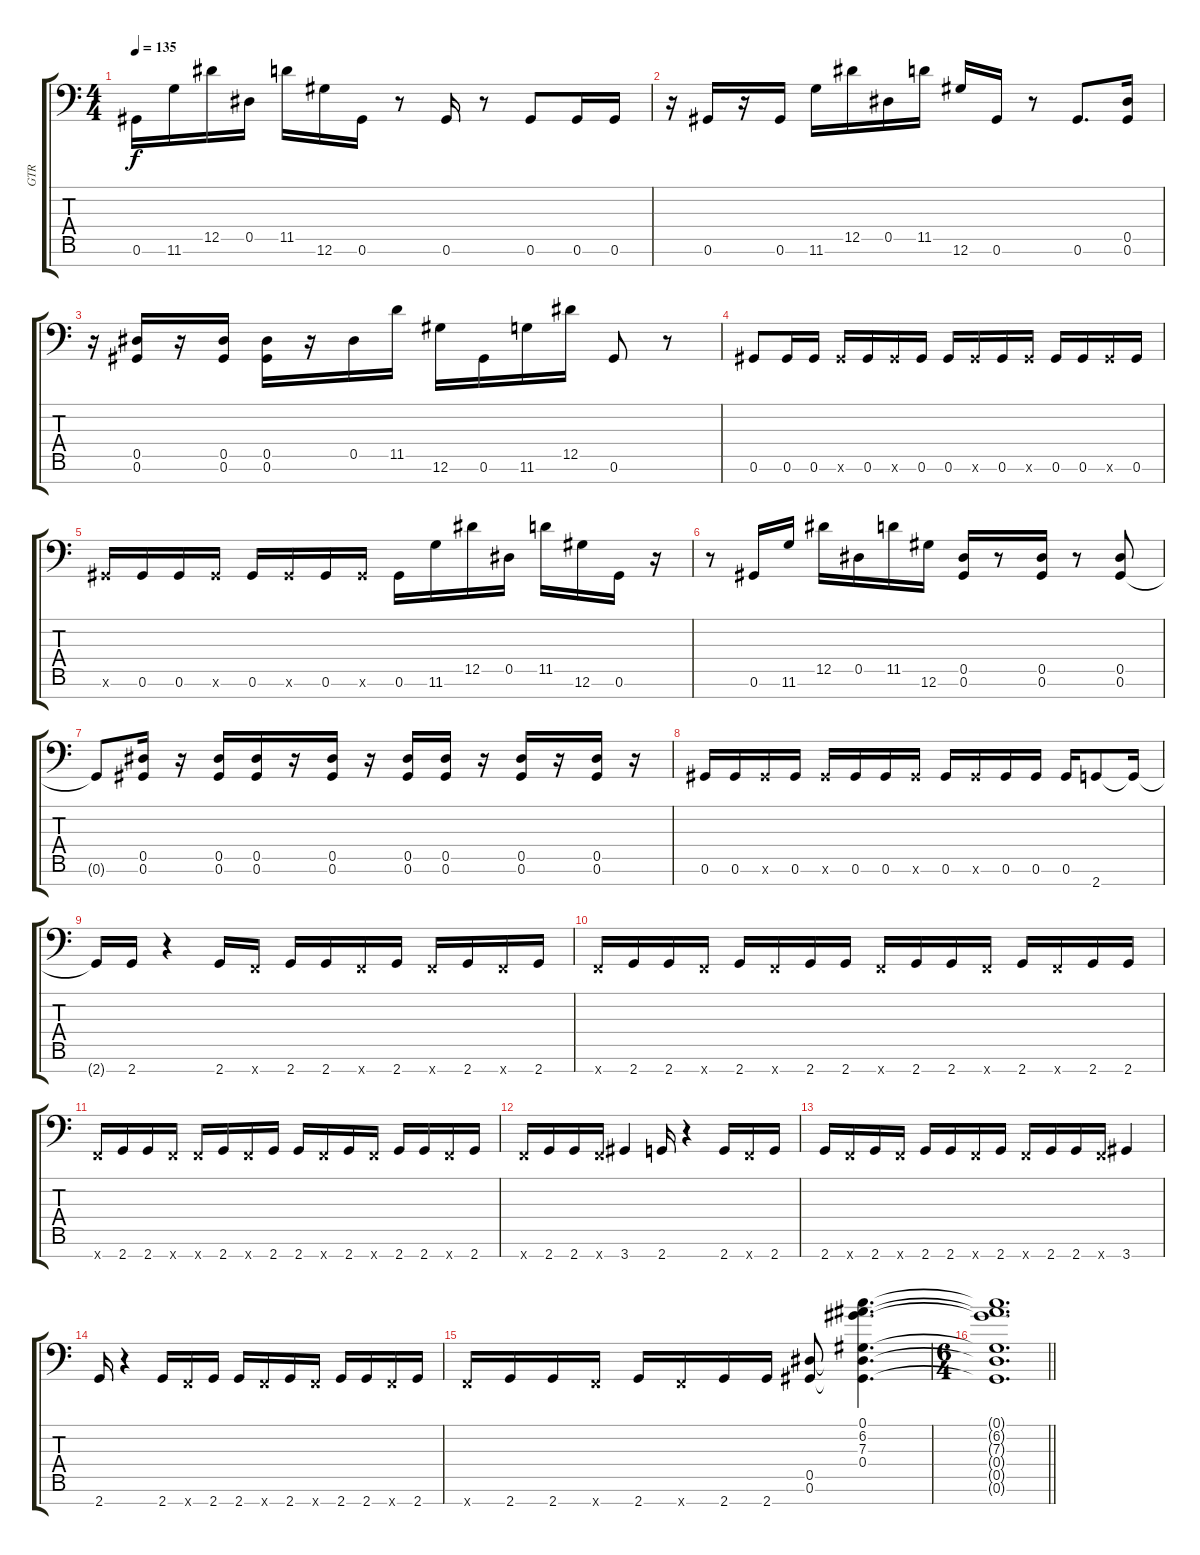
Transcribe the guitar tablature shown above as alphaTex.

\track ("GTR" "GTR") {instrument distortionguitar}
\staff {score tabs}
\tuning (Bb3 Gb3 Db3 Ab2 Eb2 Ab1 F1) {hide}
\ts (4 4)
\tempo 135
\clef f4
\ks c
0.6.16{dy f} 11.6.16 12.5.16 0.5.16 11.5.16 12.6.16 0.6.16 r.8 0.6.16 r.8 0.6.8 0.6.16 0.6.16 |
r.16 0.6.16 r.16 0.6.16 11.6.16 12.5.16 0.5.16 11.5.16 12.6.16 0.6.16 r.8 0.6.8{d} (0.5 0.6).16 |
r.16 (0.5 0.6).16 r.16 (0.5 0.6).16 (0.5 0.6).16 r.16 0.5.16 11.5.16 12.6.16 0.6.16 11.6.16 12.5.16 0.6.8 r.8 |
0.6.8 0.6.16 0.6.16 0.6{x}.16 0.6.16 0.6{x}.16 0.6.16 0.6.16 0.6{x}.16 0.6.16 0.6{x}.16 0.6.16 0.6.16 0.6{x}.16 0.6.16 |
0.6{x}.16 0.6.16 0.6.16 0.6{x}.16 0.6.16 0.6{x}.16 0.6.16 0.6{x}.16 0.6.16 11.6.16 12.5.16 0.5.16 11.5.16 12.6.16 0.6.16 r.16 |
r.8 0.6.16 11.6.16 12.5.16 0.5.16 11.5.16 12.6.16 (0.5 0.6).16 r.8 (0.5 0.6).16 r.8 (0.5 0.6).8 |
0.6{t}.8 (0.5 0.6).16 r.16 (0.5 0.6).16 (0.5 0.6).16 r.16 (0.5 0.6).16 r.16 (0.5 0.6).16 (0.5 0.6).16 r.16 (0.5 0.6).16 r.16 (0.5 0.6).16 r.16 |
0.6.16 0.6.16 0.6{x}.16 0.6.16 0.6{x}.16 0.6.16 0.6.16 0.6{x}.16 0.6.16 0.6{x}.16 0.6.16 0.6.16 0.6.16 2.7.8 2.7{t}.16 |
2.7{t}.16 2.7.16 r.4 2.7.16 0.7{x}.16 2.7.16 2.7.16 0.7{x}.16 2.7.16 0.7{x}.16 2.7.16 0.7{x}.16 2.7.16 |
0.7{x}.16 2.7.16 2.7.16 0.7{x}.16 2.7.16 0.7{x}.16 2.7.16 2.7.16 0.7{x}.16 2.7.16 2.7.16 0.7{x}.16 2.7.16 0.7{x}.16 2.7.16 2.7.16 |
0.7{x}.16 2.7.16 2.7.16 0.7{x}.16 0.7{x}.16 2.7.16 0.7{x}.16 2.7.16 2.7.16 0.7{x}.16 2.7.16 0.7{x}.16 2.7.16 2.7.16 0.7{x}.16 2.7.16 |
0.7{x}.16 2.7.16 2.7.16 0.7{x}.16 3.7.4 2.7.16 r.4 2.7.16 0.7{x}.16 2.7.16 |
2.7.16 0.7{x}.16 2.7.16 0.7{x}.16 2.7.16 2.7.16 0.7{x}.16 2.7.16 0.7{x}.16 2.7.16 2.7.16 0.7{x}.16 3.7.4 |
2.7.16 r.4 2.7.16 0.7{x}.16 2.7.16 2.7.16 0.7{x}.16 2.7.16 0.7{x}.16 2.7.16 2.7.16 0.7{x}.16 2.7.16 |
0.7{x}.16 2.7.16 2.7.16 0.7{x}.16 2.7.16 0.7{x}.16 2.7.16 2.7.16 (0.5 0.6).8 (0.1 6.2 7.3 0.4 0.5{t} 0.6{t}).4{d} |
\ts (6 4)
\barLineRight lightlight
(0.1{t} 6.2{t} 7.3{t} 0.4{t} 0.5{t} 0.6{t}).1{d}
